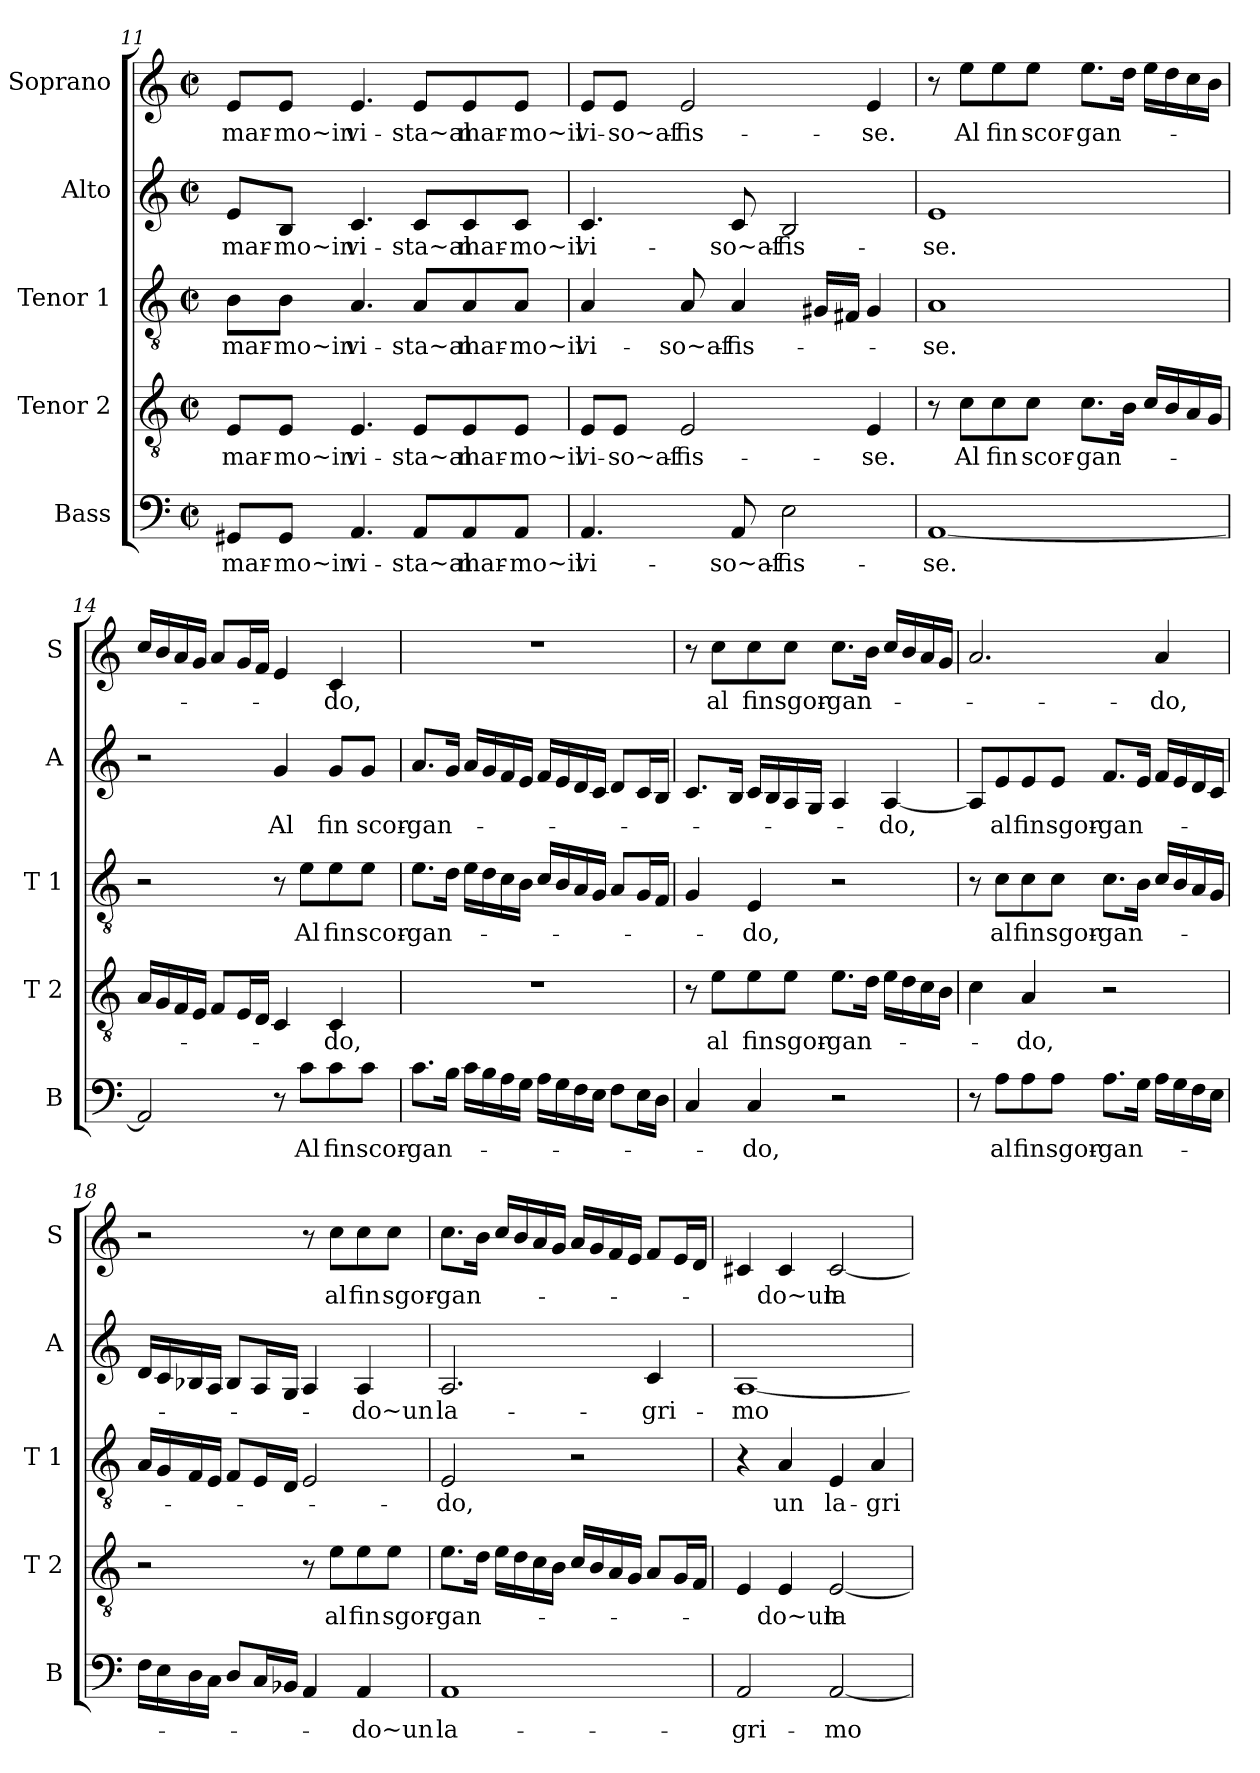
**kern	**text	**kern	**text	**kern	**text	**kern	**text	**kern	**text
*part5	*part5	*part4	*part4	*part3	*part3	*part2	*part2	*part1	*part1
*staff5	*staff5	*staff4	*staff4	*staff3	*staff3	*staff2	*staff2	*staff1	*staff1
*I"Bass	*	*I"Tenor 2	*	*I"Tenor 1	*	*I"Alto	*	*I"Soprano	*
*I'B	*	*I'T 2	*	*I'T 1	*	*I'A	*	*I'S	*
*clefF4	*	*clefGv2	*	*clefGv2	*	*clefG2	*	*clefG2	*
*k[]	*	*k[]	*	*k[]	*	*k[]	*	*k[]	*
*C:	*	*C:	*	*C:	*	*C:	*	*C:	*
*M2/2	*	*M2/2	*	*M2/2	*	*M2/2	*	*M2/2	*
*met(c|)	*	*met(c|)	*	*met(c|)	*	*met(c|)	*	*met(c|)	*
=11	=11	=11	=11	=11	=11	=11	=11	=11	=11
8GG#X/L	mar-	8E/L	mar-	8B\L	mar-	8e/L	mar-	8e/L	mar-
8GG#/J	-mo~in	8E/J	-mo~in	8B\J	-mo~in	8B/J	-mo~in	8e/J	-mo~in
4.AA/	vi-	4.E/	vi-	4.A/	vi-	4.c/	vi-	4.e/	vi-
8AA/L	-sta~al	8E/L	-sta~al	8A/L	-sta~al	8c/L	-sta~al	8e/L	-sta~al
8AA/	mar-	8E/	mar-	8A/	mar-	8c/	mar-	8e/	mar-
8AA/J	-mo~il	8E/J	-mo~il	8A/J	-mo~il	8c/J	-mo~il	8e/J	-mo~il
!!LO:LB:g=z
=12	=12	=12	=12	=12	=12	=12	=12	=12	=12
4.AA/	vi-	8E/L	vi-	4A/	vi-	4.c/	vi-	8e/L	vi-
.	.	8E/J	-so~af-	.	.	.	.	8e/J	-so~af-
.	.	2E/	-fis-	8A/	-so~af-	.	.	2e/	-fis-
8AA/	-so~af-	.	.	4A/	-fis-	8c/	-so~af-	.	.
2E\	-fis-	.	.	.	.	2B/	-fis-	.	.
.	.	.	.	16G#X/LL	.	.	.	.	.
.	.	.	.	16F#X/JJ	.	.	.	.	.
.	.	4E/	-se.	4G#/	.	.	.	4e/	-se.
=13	=13	=13	=13	=13	=13	=13	=13	=13	=13
[1AA	-se.	8r	.	1A	-se.	1e	-se.	8r	.
.	.	8c\L	Al	.	.	.	.	8ee\L	Al
.	.	8c\	fin	.	.	.	.	8ee\	fin
.	.	8c\J	scor-	.	.	.	.	8ee\J	scor-
.	.	8.c\L	-gan-	.	.	.	.	8.ee\L	-gan-
.	.	16B\Jk	.	.	.	.	.	16dd\Jk	.
.	.	16c/LL	.	.	.	.	.	16ee\LL	.
.	.	16B/	.	.	.	.	.	16dd\	.
.	.	16A/	.	.	.	.	.	16cc\	.
.	.	16G/JJ	.	.	.	.	.	16b\JJ	.
=14	=14	=14	=14	=14	=14	=14	=14	=14	=14
2AA/]	.	16A/LL	.	2r	.	2r	.	16cc/LL	.
.	.	16G/	.	.	.	.	.	16b/	.
.	.	16F/	.	.	.	.	.	16a/	.
.	.	16E/JJ	.	.	.	.	.	16g/JJ	.
.	.	8F/L	.	.	.	.	.	8a/L	.
.	.	16E/L	.	.	.	.	.	16g/L	.
.	.	16D/JJ	.	.	.	.	.	16f/JJ	.
8r	.	4C/	.	8r	.	4g/	Al	4e/	.
8c\L	Al	.	.	8e\L	Al	.	.	.	.
8c\	fin	4C/	-do,	8e\	fin	8g/L	fin	4c/	-do,
8c\J	scor-	.	.	8e\J	scor-	8g/J	scor-	.	.
!!LO:PB:g=z
=15	=15	=15	=15	=15	=15	=15	=15	=15	=15
8.c\L	-gan-	1r	.	8.e\L	-gan-	8.a/L	-gan-	1r	.
16B\Jk	.	.	.	16d\Jk	.	16g/Jk	.	.	.
16c\LL	.	.	.	16e\LL	.	16a/LL	.	.	.
16B\	.	.	.	16d\	.	16g/	.	.	.
16A\	.	.	.	16c\	.	16f/	.	.	.
16G\JJ	.	.	.	16B\JJ	.	16e/JJ	.	.	.
16A\LL	.	.	.	16c/LL	.	16f/LL	.	.	.
16G\	.	.	.	16B/	.	16e/	.	.	.
16F\	.	.	.	16A/	.	16d/	.	.	.
16E\JJ	.	.	.	16G/JJ	.	16c/JJ	.	.	.
8F\L	.	.	.	8A/L	.	8d/L	.	.	.
16E\L	.	.	.	16G/L	.	16c/L	.	.	.
16D\JJ	.	.	.	16F/JJ	.	16B/JJ	.	.	.
=16	=16	=16	=16	=16	=16	=16	=16	=16	=16
4C/	.	8r	.	4G/	.	8.c/L	.	8r	.
.	.	8e\L	al	.	.	.	.	8cc\L	al
.	.	.	.	.	.	16B/Jk	.	.	.
4C/	-do,	8e\	fin	4E/	-do,	16c/LL	.	8cc\	fin
.	.	.	.	.	.	16B/	.	.	.
.	.	8e\J	sgor-	.	.	16A/	.	8cc\J	sgor-
.	.	.	.	.	.	16G/JJ	.	.	.
2r	.	8.e\L	-gan-	2r	.	4A/	.	8.cc\L	-gan-
.	.	16d\Jk	.	.	.	.	.	16b\Jk	.
.	.	16e\LL	.	.	.	[4A/	-do,	16cc/LL	.
.	.	16d\	.	.	.	.	.	16b/	.
.	.	16c\	.	.	.	.	.	16a/	.
.	.	16B\JJ	.	.	.	.	.	16g/JJ	.
=17	=17	=17	=17	=17	=17	=17	=17	=17	=17
8r	.	4c\	.	8r	.	8A/L]	.	2.a/	.
8A\L	al	.	.	8c\L	al	8e/	al	.	.
8A\	fin	4A/	-do,	8c\	fin	8e/	fin	.	.
8A\J	sgor-	.	.	8c\J	sgor-	8e/J	sgor-	.	.
8.A\L	-gan-	2r	.	8.c\L	-gan-	8.f/L	-gan-	.	.
16G\Jk	.	.	.	16B\Jk	.	16e/Jk	.	.	.
16A\LL	.	.	.	16c/LL	.	16f/LL	.	4a/	-do,
16G\	.	.	.	16B/	.	16e/	.	.	.
16F\	.	.	.	16A/	.	16d/	.	.	.
16E\JJ	.	.	.	16G/JJ	.	16c/JJ	.	.	.
!!LO:LB:g=z
=18	=18	=18	=18	=18	=18	=18	=18	=18	=18
16F\LL	.	2r	.	16A/LL	.	16d/LL	.	2r	.
16E\	.	.	.	16G/	.	16c/	.	.	.
16D\	.	.	.	16F/	.	16B-X/	.	.	.
16C\JJ	.	.	.	16E/JJ	.	16A/JJ	.	.	.
8D/L	.	.	.	8F/L	.	8B-/L	.	.	.
16C/L	.	.	.	16E/L	.	16A/L	.	.	.
16BB-X/JJ	.	.	.	16D/JJ	.	16G/JJ	.	.	.
4AA/	.	8r	.	2E/	.	4A/	.	8r	.
.	.	8e\L	al	.	.	.	.	8cc\L	al
4AA/	-do~un	8e\	fin	.	.	4A/	-do~un	8cc\	fin
.	.	8e\J	sgor-	.	.	.	.	8cc\J	sgor-
=19	=19	=19	=19	=19	=19	=19	=19	=19	=19
1AA	la-	8.e\L	-gan-	2E/	-do,	2.A/	la-	8.cc\L	-gan-
.	.	16d\Jk	.	.	.	.	.	16b\Jk	.
.	.	16e\LL	.	.	.	.	.	16cc/LL	.
.	.	16d\	.	.	.	.	.	16b/	.
.	.	16c\	.	.	.	.	.	16a/	.
.	.	16B\JJ	.	.	.	.	.	16g/JJ	.
.	.	16c/LL	.	2r	.	.	.	16a/LL	.
.	.	16B/	.	.	.	.	.	16g/	.
.	.	16A/	.	.	.	.	.	16f/	.
.	.	16G/JJ	.	.	.	.	.	16e/JJ	.
.	.	8A/L	.	.	.	4c/	-gri-	8f/L	.
.	.	16G/L	.	.	.	.	.	16e/L	.
.	.	16F/JJ	.	.	.	.	.	16d/JJ	.
=20	=20	=20	=20	=20	=20	=20	=20	=20	=20
2AA/	-gri-	4E/	.	4r	.	[1A	-mo-	4c#X/	.
.	.	4E/	-do~un	4A/	un	.	.	4c#/	-do~un
[2AA/	-mo-	[2E/	la-	4E/	la-	.	.	[2c#/	la-
.	.	.	.	4A/	-gri-	.	.	.	.
=	=	=	=	=	=	=	=	=	=
*-	*-	*-	*-	*-	*-	*-	*-	*-	*-
